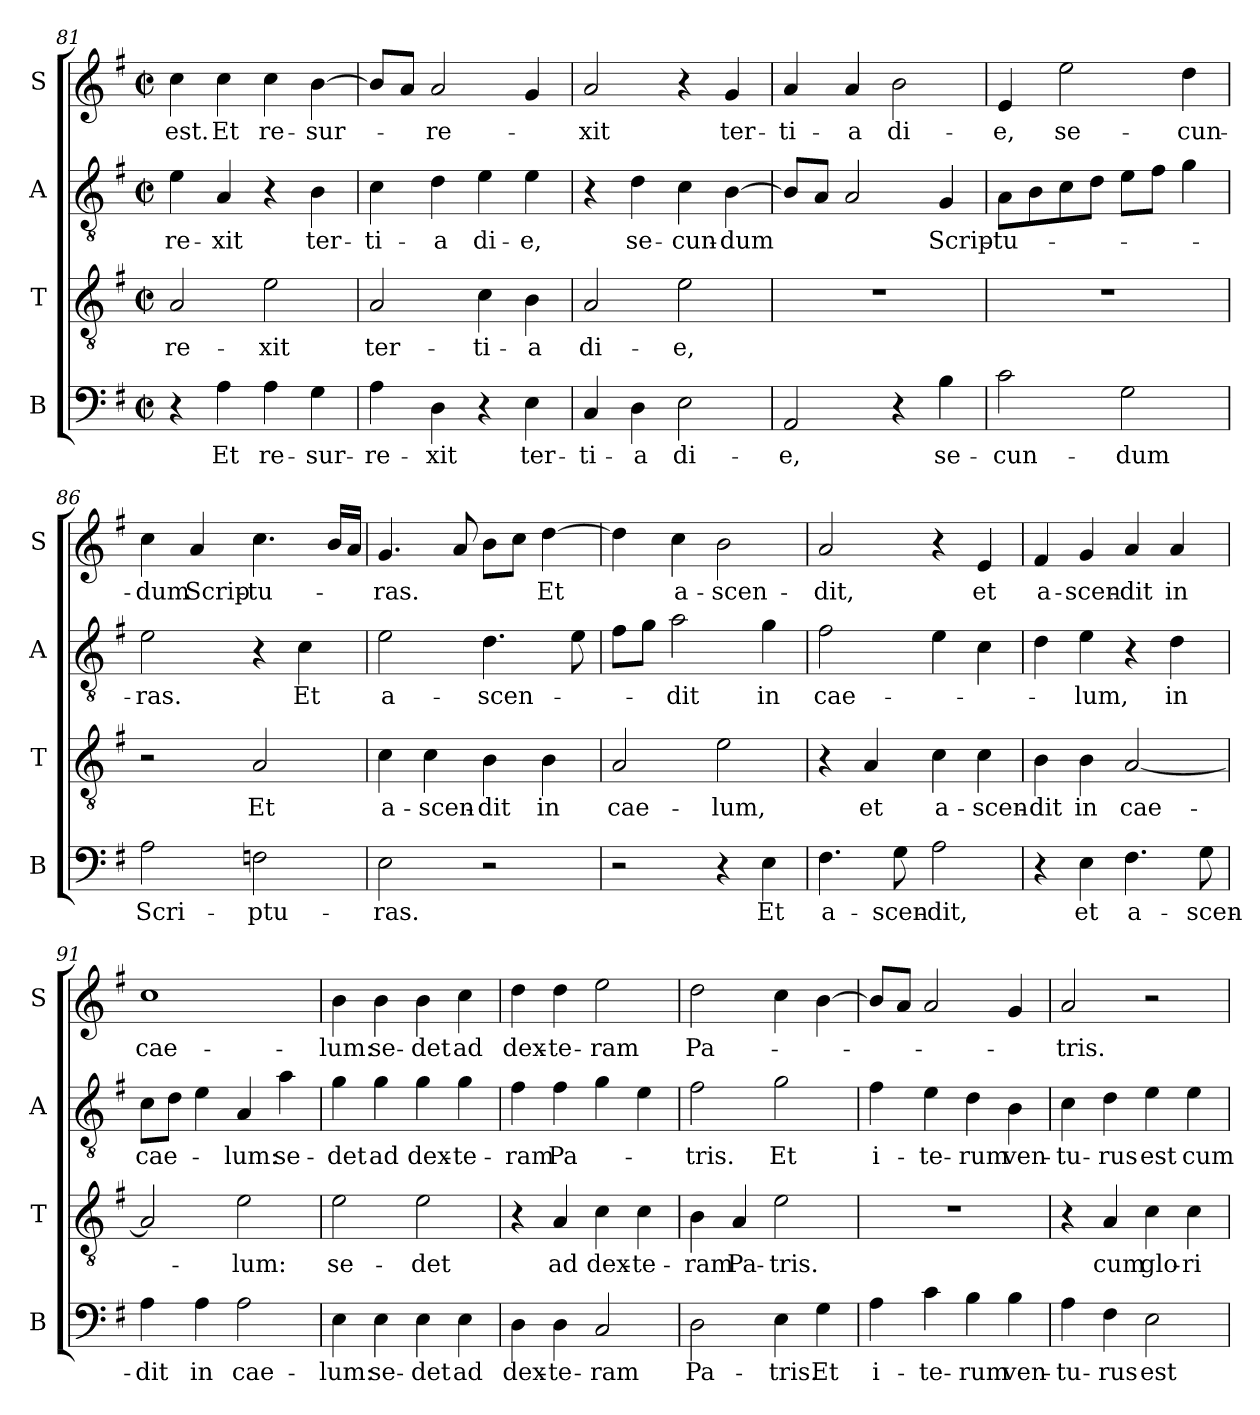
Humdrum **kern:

**kern	**text	**kern	**text	**kern	**text	**kern	**text
*part4	*part4	*part3	*part3	*part2	*part2	*part1	*part1
*staff4	*staff4	*staff3	*staff3	*staff2	*staff2	*staff1	*staff1
*I"B	*	*I"T	*	*I"A	*	*I"S	*
*I'B	*	*I'T	*	*I'A	*	*I'S	*
*clefF4	*	*clefGv2	*	*clefGv2	*	*clefG2	*
*k[f#]	*	*k[f#]	*	*k[f#]	*	*k[f#]	*
*M2/2	*	*M2/2	*	*M2/2	*	*M2/2	*
*met(c|)	*	*met(c|)	*	*met(c|)	*	*met(c|)	*
=81	=81	=81	=81	=81	=81	=81	=81
4r	.	2A/	-re-	4e\	-re-	4cc\	est.
4A\	Et	.	.	4A/	-xit	4cc\	Et
4A\	re-	2e\	-xit	4r	.	4cc\	re-
4G\	-sur-	.	.	4B\	ter-	[4b\	-sur-
=82	=82	=82	=82	=82	=82	=82	=82
4A\	-re-	2A/	ter-	4c\	-ti-	8b/L]	.
.	.	.	.	.	.	8a/J	.
4D\	-xit	.	.	4d\	-a	2a/	-re-
4r	.	4c\	-ti-	4e\	di-	.	.
4E\	ter-	4B\	-a	4e\	-e,	4g/	.
=83	=83	=83	=83	=83	=83	=83	=83
4C/	-ti-	2A/	di-	4r	.	2a/	-xit
4D\	-a	.	.	4d\	se-	.	.
2E\	di-	2e\	-e,	4c\	-cun-	4r	.
.	.	.	.	[4B\	-dum	4g/	ter-
=84	=84	=84	=84	=84	=84	=84	=84
2AA/	-e,	1r	.	8B/L]	.	4a/	-ti-
.	.	.	.	8A/J	.	.	.
.	.	.	.	2A/	.	4a/	-a
4r	.	.	.	.	.	2b\	di-
4B\	se-	.	.	4G/	Scrip-	.	.
=85	=85	=85	=85	=85	=85	=85	=85
2c\	-cun-	1r	.	8A\L	-tu-	4e/	-e,
.	.	.	.	8B\	.	.	.
.	.	.	.	8c\	.	2ee\	se-
.	.	.	.	8d\J	.	.	.
2G\	-dum	.	.	8e\L	.	.	.
.	.	.	.	8f#\J	.	.	.
.	.	.	.	4g\	.	4dd\	-cun-
=86	=86	=86	=86	=86	=86	=86	=86
2A\	Scri-	2r	.	2e\	-ras.	4cc\	-dum
.	.	.	.	.	.	4a/	Scrip-
2Fn\	-ptu-	2A/	Et	4r	.	4.cc\	-tu-
.	.	.	.	4c\	Et	.	.
.	.	.	.	.	.	16b/LL	.
.	.	.	.	.	.	16a/JJ	.
=87	=87	=87	=87	=87	=87	=87	=87
2E\	-ras.	4c\	a-	2e\	a-	4.g/	-ras.
.	.	4c\	-scen-	.	.	.	.
.	.	.	.	.	.	8a/	.
2r	.	4B\	-dit	4.d\	-scen-	8b\L	.
.	.	.	.	.	.	8cc\J	.
.	.	4B\	in	.	.	[4dd\	Et
.	.	.	.	8e\	.	.	.
=88	=88	=88	=88	=88	=88	=88	=88
2r	.	2A/	cae-	8f#\L	.	4dd\]	.
.	.	.	.	8g\J	.	.	.
.	.	.	.	2a\	-dit	4cc\	a-
4r	.	2e\	-lum,	.	.	2b\	-scen-
4E\	Et	.	.	4g\	in	.	.
=89	=89	=89	=89	=89	=89	=89	=89
4.F#\	a-	4r	.	2f#\	cae-	2a/	-dit,
.	.	4A/	et	.	.	.	.
8G\	-scen-	.	.	.	.	.	.
2A\	-dit,	4c\	a-	4e\	.	4r	.
.	.	4c\	-scen-	4c\	.	4e/	et
=90	=90	=90	=90	=90	=90	=90	=90
4r	.	4B\	-dit	4d\	.	4f#/	a-
4E\	et	4B\	in	4e\	-lum,	4g/	-scen-
4.F#\	a-	[2A/	cae-	4r	.	4a/	-dit
.	.	.	.	4d\	in	4a/	in
8G\	-scen-	.	.	.	.	.	.
=91	=91	=91	=91	=91	=91	=91	=91
4A\	-dit	2A/]	.	8c\L	cae-	1cc	cae-
.	.	.	.	8d\J	.	.	.
4A\	in	.	.	4e\	.	.	.
2A\	cae-	2e\	-lum:	4A/	-lum:	.	.
.	.	.	.	4a\	se-	.	.
=92	=92	=92	=92	=92	=92	=92	=92
4E\	-lum:	2e\	se-	4g\	-det	4b\	-lum:
4E\	se-	.	.	4g\	ad	4b\	se-
4E\	-det	2e\	-det	4g\	dex-	4b\	-det
4E\	ad	.	.	4g\	-te-	4cc\	ad
=93	=93	=93	=93	=93	=93	=93	=93
4D\	dex-	4r	.	4f#\	-ram	4dd\	dex-
4D\	-te-	4A/	ad	4f#\	Pa-	4dd\	-te-
2C/	-ram	4c\	dex-	4g\	.	2ee\	-ram
.	.	4c\	-te-	4e\	.	.	.
=94	=94	=94	=94	=94	=94	=94	=94
2D\	Pa-	4B\	-ram	2f#\	-tris.	2dd\	Pa-
.	.	4A/	Pa-	.	.	.	.
4E\	-tris.	2e\	-tris.	2g\	Et	4cc\	.
4G\	Et	.	.	.	.	[4b\	.
=95	=95	=95	=95	=95	=95	=95	=95
4A\	i-	1r	.	4f#\	i-	8b/L]	.
.	.	.	.	.	.	8a/J	.
4c\	-te-	.	.	4e\	-te-	2a/	.
4B\	-rum	.	.	4d\	-rum	.	.
4B\	ven-	.	.	4B\	ven-	4g/	.
=96	=96	=96	=96	=96	=96	=96	=96
4A\	-tu-	4r	.	4c\	-tu-	2a/	-tris.
4F#\	-rus	4A/	cum	4d\	-rus	.	.
2E\	est	4c\	glo-	4e\	est	2r	.
.	.	4c\	-ri-	4e\	cum	.	.
=	=	=	=	=	=	=	=
*-	*-	*-	*-	*-	*-	*-	*-
